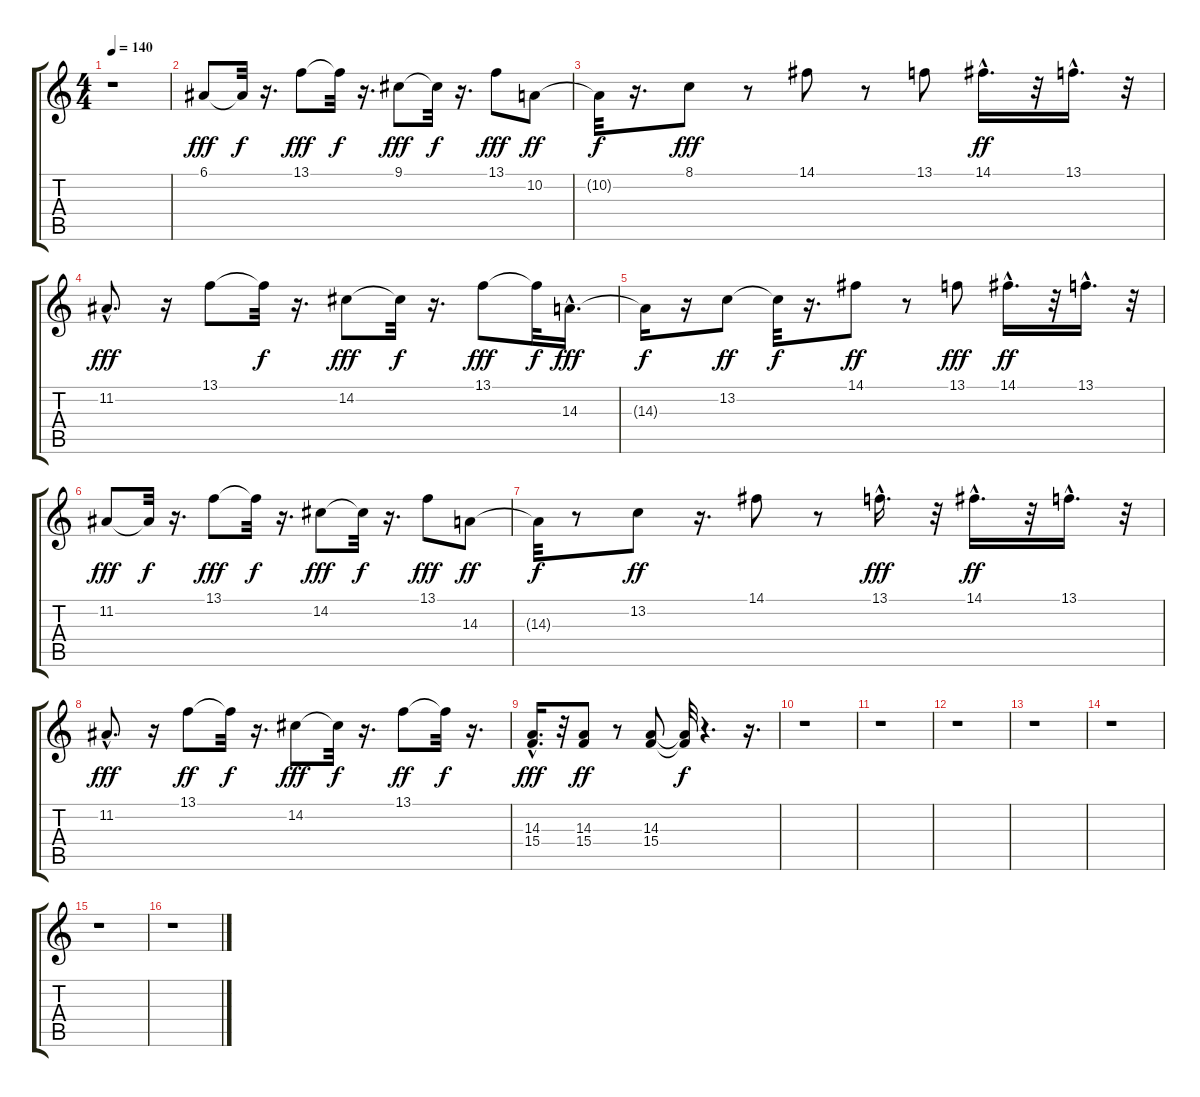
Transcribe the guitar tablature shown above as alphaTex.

\track "" {instrument lead6voice}
\staff {score tabs}
\tuning (E4 B3 G3 D3 A2 E2) {hide}
\ts (4 4)
\tempo 140
\clef g2
\ks c
r.1{dy f} |
6.1.8{dy fff} 6.1{t}.32{dy f} r.16{d} 13.1.8{dy fff} 13.1{t}.32{dy f} r.16{d} 9.1.8{dy fff} 9.1{t}.32{dy f} r.16{d} 13.1.8{dy fff} 10.2.8{dy ff} |
10.2{t}.32{dy f} r.16{d} 8.1.8{dy fff} r.8 14.1.8 r.8 13.1.8 14.1{hac}.16{d dy ff} r.32 13.1{hac}.16{d} r.32 |
11.2{hac}.8{d dy fff} r.16 13.1.8 13.1{t}.32{dy f} r.16{d} 14.2.8{dy fff} 14.2{t}.32{dy f} r.16{d} 13.1.8{dy fff} 13.1{t}.32{dy f} 14.3{hac}.16{d dy fff} |
14.3{t}.16{dy f} r.16 13.2.8{dy ff} 13.2{t}.32{dy f} r.16{d} 14.1.8{dy ff} r.8 13.1.8{dy fff} 14.1{hac}.16{d dy ff} r.32 13.1{hac}.16{d} r.32 |
11.2.8{dy fff} 11.2{t}.32{dy f} r.16{d} 13.1.8{dy fff} 13.1{t}.32{dy f} r.16{d} 14.2.8{dy fff} 14.2{t}.32{dy f} r.16{d} 13.1.8{dy fff} 14.3.8{dy ff} |
14.3{t}.32{dy f} r.8 13.2.8{dy ff} r.16{d} 14.1.8 r.8 13.1{hac}.16{d dy fff} r.32 14.1{hac}.16{d dy ff} r.32 13.1{hac}.16{d} r.32 |
11.2{hac}.8{d dy fff} r.16 13.1.8{dy ff} 13.1{t}.32{dy f} r.16{d} 14.2.8{dy fff} 14.2{t}.32{dy f} r.16{d} 13.1.8{dy ff} 13.1{t}.32{dy f} r.16{d} |
(14.3{hac} 15.4).16{d dy fff} r.32 (14.3 15.4).8{dy ff} r.8 (14.3 15.4).8 (14.3{t} 15.4{t}).32{dy f} r.4{d} r.16{d} |
r.1 |
r.1 |
r.1 |
r.1 |
r.1 |
r.1 |
r.1
